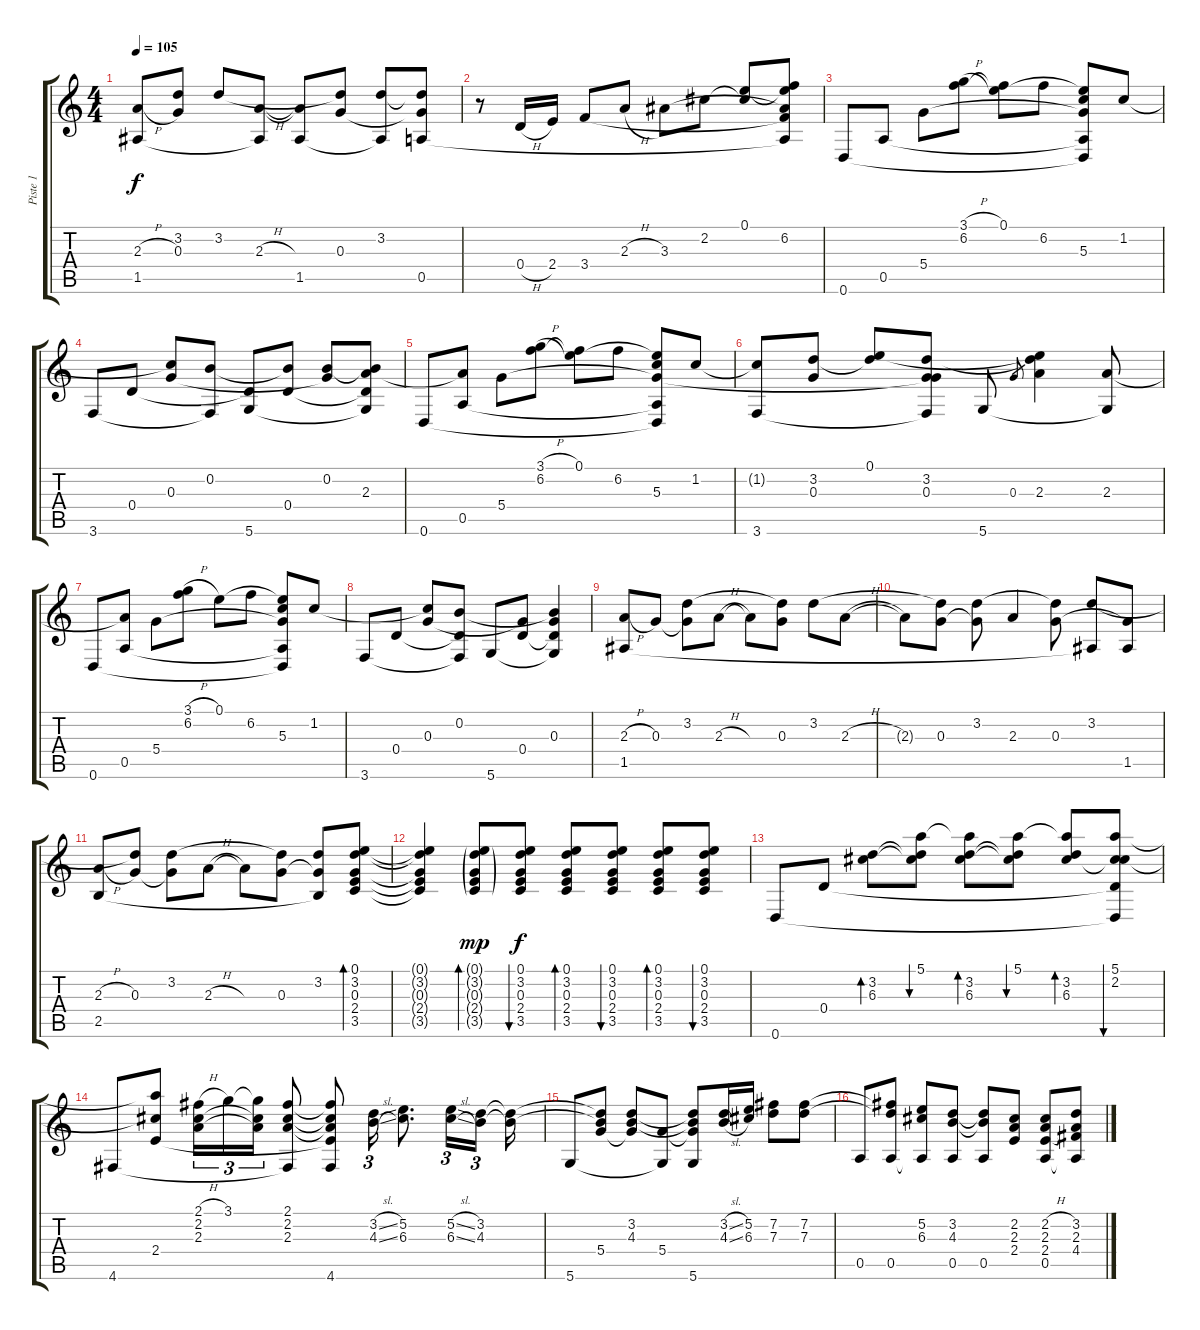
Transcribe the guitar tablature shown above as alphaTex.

\track ("Piste 1" "Piste 1") {instrument acousticguitarnylon}
\staff {score tabs}
\tuning (E4 B3 G3 D3 A2 D2) {hide}
\ts (4 4)
\tempo 105
\clef g2
\ks c
(2.3{h} 1.5).8{dy f} (3.2{t} 0.3).8 3.2.8 (2.3{h} 1.5{t}).8 (2.3{t} 1.5).8 (3.2{t} 0.3).8 (3.2 1.5{t}).8 (3.2{t} 0.3{t} 0.5).8 |
r.8 0.4{h}.16 2.4.16 3.4.8 2.3{h}.8 3.3.8 2.2.8 (0.1 2.2{t}).8 (0.1{t} 6.2 3.3{t} 3.4{t} 0.5{t}).8 |
0.6.8 0.5.8 5.4.8 (3.1{h} 6.2).8 (0.1 6.2{t}).8 6.2.8 (0.1{t} 5.3 5.4{t} 0.5{t} 0.6{t}).8 1.2.8 |
3.6.8 0.4.8 (1.2{t} 0.3).8 (0.2 3.6{t}).8 (0.4{t} 5.6).8 (0.2{t} 0.4).8 (0.2 0.3{t}).8 (0.2{t} 2.3 0.4{t} 5.6{t}).8 |
0.6.8 (2.3{t} 0.5).8 5.4.8 (3.1{h} 6.2).8 (0.1 6.2{t}).8 6.2.8 (0.1{t} 5.3 5.4{t} 0.5{t} 0.6{t}).8 1.2.8 |
(1.2{t} 3.6).8 (3.2 0.3).8 (0.1 3.2{t}).8 (3.2 0.3 5.4{t} 3.6{t}).8 5.6.8 0.3.8{gr} (0.1{t} 3.2{t} 2.3).4 (2.3 5.6{t}).8 |
0.6.8 (2.3{t} 0.5).8 5.4.8 (3.1{h} 6.2).8 0.1.8 6.2.8 (0.1{t} 5.3 5.4{t} 0.5{t} 0.6{t}).8 1.2.8 |
3.6.8 0.4.8 (1.2{t} 0.3).8 (0.2 0.4{t} 3.6{t}).8 5.6.8 (0.3{t} 0.4).8 (0.2{t} 0.3 0.4{t} 5.6{t}).4 |
(2.3{h} 1.5).8 0.3.8 (3.2 0.3{t}).8 2.3{h}.8 2.3{t}.8 (3.2{t} 0.3).8 3.2.8 2.3{h}.8 |
2.3{t}.8 (3.2{t} 0.3).8 (3.2 0.3{t}).8 2.3.4 (3.2{t} 0.3).8 (3.2 1.5{t}).8 (0.3{t} 1.5).8 |
(2.3{h} 2.5).8 (3.2{t} 0.3).8 (3.2 0.3{t}).8 2.3{h}.8 2.3{t}.8 (3.2{t} 0.3).8 (3.2 0.3{t} 2.5{t}).8 (0.1 3.2 0.3 2.4 3.5).8{bd 60} |
(0.1{t} 3.2{t} 0.3{t} 2.4{t} 3.5{t}).4 (0.1{g} 3.2{g} 0.3{g} 2.4{g} 3.5{g}).8{bd 60 dy mp} (0.1 3.2 0.3 2.4 3.5).8{bu 30 dy f} (0.1 3.2 0.3 2.4 3.5).8{bd 30} (0.1 3.2 0.3 2.4 3.5).8{bu 30} (0.1 3.2 0.3 2.4 3.5).8{bd 30} (0.1 3.2 0.3 2.4 3.5).8{bu 30} |
0.6.8 0.4.8 (3.2 6.3).8{bd 30} (5.1 3.2{t} 6.3{t}).8{bu 30} (5.1{t} 3.2 6.3).8{bd 30} (5.1 3.2{t} 6.3{t}).8{bu 30} (5.1{t} 3.2 6.3).8{bd 30} (5.1 2.2 6.3{t} 0.4{t} 0.6{t}).8{bu 30} |
4.6.8 (5.1{t} 2.2{t} 2.4).8 (2.1{h} 2.2 2.3).16{tu (3 2)} 3.1.16{tu (3 2)} (3.1{t} 2.2{t} 2.3{t}).16{tu (3 2)} (2.1 2.2 2.3 4.6{t}).8 (2.1{t} 2.2{t} 2.3{t} 2.4{t} 4.6).8 (3.2{sl} 4.3{sl}).16{tu (3 2)} (5.2 6.3).8{d} (5.2{sl} 6.3{sl}).16{tu (3 2)} (3.2 4.3).16{tu (3 2) beam splitsecondary} (3.2{t} 4.3{t}).16 |
5.6.8 (3.2{t} 4.3{t} 5.4).8 (3.2 4.3 5.4{t}).8 (5.4 5.6{t}).8 (3.2{t} 4.3{t} 5.4{t} 5.6).8 (3.2{sl} 4.3{sl}).16 (5.2 6.3).16 (7.2 7.3).8 (7.2 7.3).8 |
0.5.8 (7.2{t} 7.3{t} 0.5).8 (5.2 6.3 0.5{t}).8 (3.2 4.3 0.5).8 (3.2{t} 4.3{t} 0.5).8 (2.2 2.3 2.4).8 (2.2{h} 2.3 2.4{h} 0.5).8 (3.2 2.3 4.4 0.5{t}).8
